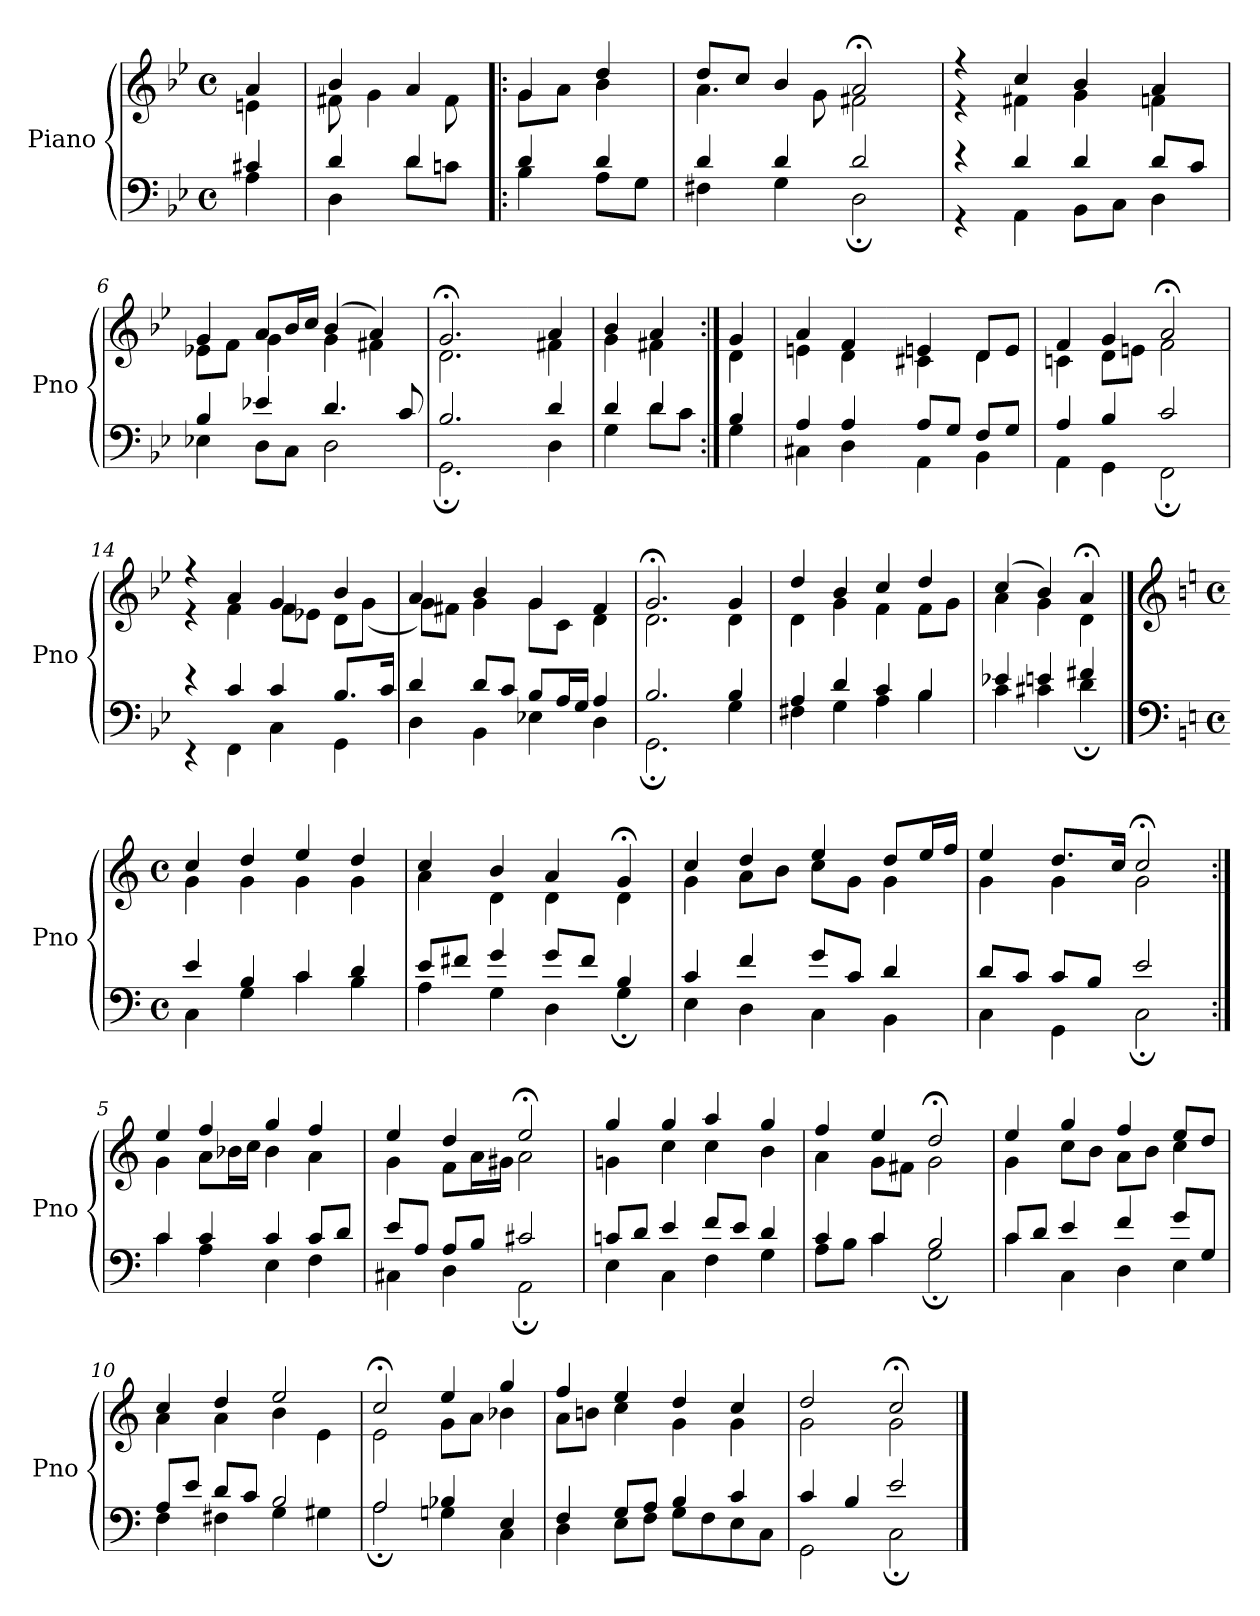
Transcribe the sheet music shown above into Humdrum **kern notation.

**kern	**kern
*part1	*part1
*staff2	*staff1
*I"Piano	*
*I'Pno	*
*clefF4	*clefG2
*k[b-e-]	*k[b-e-]
*M4/4	*M4/4
*met(c)	*met(c)
=1	=1
*^	*^
4c#X/	4A\	4a/	4en\
=2	=2	=2	=2
4d/	4D\	4b-/	8f#X\
.	.	.	4g\
4d/	8d\L	4a/	.
.	8cn\J	.	8f#\
=3!|:	=3!|:	=3!|:	=3!|:
4d/	4B-\	4g/	8g\L
.	.	.	8a\J
4d/	8A\L	4dd/	4b-\
.	8G\J	.	.
=4	=4	=4	=4
4d/	4F#X\	8dd/L	4.a\
.	.	8cc/J	.
4d/	4G\	4b-/	.
.	.	.	8g\
2d/	2D;\	2a;</	2f#X\
=5	=5	=5	=5
4r	4r	4r	4r
4d/	4AA\	4cc/	4f#X\
4d/	8BB-\L	4b-/	4g\
.	8C\J	.	.
8d/L	4D\	4a/	4fn\
8c/J	.	.	.
=6	=6	=6	=6
4B-/	4E-X\	4g/	8e-X\L
.	.	.	8f\J
4e-X/	8D\L	8a/L	4g\
.	8C\J	16b-/L	.
.	.	16cc/JJ	.
4.d/	2D\	(>4b-/	4g\
.	.	4a/)	4f#X\
8c/	.	.	.
=7	=7	=7	=7
2.B-/	2.GG;\	2.g;</	2.d\
=8-	=8-	=8-	=8-
4d/	4D\	4a/	4f#X\
=9	=9	=9	=9
4d/	4G\	4b-/	4g\
4d/	8d\L	4a/	4f#X\
.	8c\J	.	.
=10:|!	=10:|!	=10:|!	=10:|!
4B-/	4G\	4g/	4d\
=11	=11	=11	=11
4A/	4C#X\	4a/	4en\
4A/	4D\	4f/	4d\
=12-	=12-	=12-	=12-
8A/L	4AA\	4en/	4c#X\
8G/J	.	.	.
8F/L	4BB-\	8d/L	4d\
8G/J	.	8e/J	.
=13	=13	=13	=13
4A/	4AA\	4f/	4cn\
4B-/	4GG\	4g/	8d\L
.	.	.	8en\J
2c/	2FF;\	2a;</	2f\
=14	=14	=14	=14
4r	4r	4r	4r
4c/	4FF\	4a/	4f\
4c/	4C\	4g/	8f\L
.	.	.	8e-X\J
8.B-/L	4GG\	4b-/	8d\L
.	.	.	(<8g\J
16c/Jk	.	.	.
=15	=15	=15	=15
4d/	4D\	4a/	8g\L)
.	.	.	8f#X\J
8d/L	4BB-\	4b-/	4g\
8c/J	.	.	.
8B-/L	4E-X\	4g/	8g\L
16A/L	.	.	8c\J
16G/JJ	.	.	.
4A/	4D\	4f#/	4d\
=16	=16	=16	=16
2.B-/	2.GG;\	2.g;</	2.d\
4B-/	4G\	4g/	4d\
=17	=17	=17	=17
4A/	4F#X\	4dd/	4d\
4d/	4G\	4b-/	4g\
4c/	4A\	4cc/	4f\
4B-/	4B-\	4dd/	8f\L
.	.	.	8g\J
=18	=18	=18	=18
4e-X/	4c\	(>4cc/	4a\
4en/	4c#X\	4b-/)	4g\
4f#X/	4d;\	4a;</	4d\
==1	==1	==1	==1
*clefF4	*	*clefG2	*
*k[]	*	*k[]	*
*M4/4	*	*M4/4	*
*met(c)	*	*met(c)	*
4e/	4C\	4cc/	4g\
4B/	4G\	4dd/	4g\
4c/	4c\	4ee/	4g\
4d/	4B\	4dd/	4g\
=2	=2	=2	=2
8e/L	4A\	4cc/	4a\
8f#X/J	.	.	.
4g/	4G\	4b/	4d\
8g/L	4D\	4a/	4d\
8f#/J	.	.	.
4B/	4G;\	4g;</	4d\
=3	=3	=3	=3
4c/	4E\	4cc/	4g\
4f/	4D\	4dd/	8a\L
.	.	.	8b\J
8g/L	4C\	4ee/	8cc\L
8c/J	.	.	8g\J
4d/	4BB\	8dd/L	4g\
.	.	16ee/L	.
.	.	16ff/JJ	.
=4	=4	=4	=4
8d/L	4C\	4ee/	4g\
8c/J	.	.	.
8c/L	4GG\	8.dd/L	4g\
8B/J	.	.	.
.	.	16cc/Jk	.
2e/	2C;\	2cc;</	2g\
=5:|!	=5:|!	=5:|!	=5:|!
4c/	4c\	4ee/	4g\
4c/	4A\	4ff/	8a\L
.	.	.	16b-X\L
.	.	.	16cc\JJ
4c/	4E\	4gg/	4b-\
8c/L	4F\	4ff/	4a\
8d/J	.	.	.
=6	=6	=6	=6
8e/L	4C#X\	4ee/	4g\
8A/J	.	.	.
8A/L	4D\	4dd/	8f\L
8B/J	.	.	16a\L
.	.	.	16g#X\JJ
2c#X/	2AA;\	2ee;</	2a\
=7	=7	=7	=7
8cn/L	4E\	4gg/	4gn\
8d/J	.	.	.
4e/	4C\	4gg/	4cc\
8f/L	4F\	4aa/	4cc\
8e/J	.	.	.
4d/	4G\	4gg/	4b\
=8	=8	=8	=8
4c/	8A\L	4ff/	4a\
.	8B\J	.	.
4c/	4c\	4ee/	8g\L
.	.	.	8f#X\J
2B/	2G;\	2dd;</	2g\
=9	=9	=9	=9
8c/L	4c\	4ee/	4g\
8d/J	.	.	.
4e/	4C\	4gg/	8cc\L
.	.	.	8b\J
4f/	4D\	4ff/	8a\L
.	.	.	8b\J
8g/L	4E\	8ee/L	4cc\
8G/J	.	8dd/J	.
=10	=10	=10	=10
8A/L	4F\	4cc/	4a\
8e/J	.	.	.
8d/L	4F#X\	4dd/	4a\
8c/J	.	.	.
2B/	4G\	2ee/	4b\
.	4G#X\	.	4e\
=11	=11	=11	=11
2A/	2A;\	2cc;</	2e\
4B-X/	4Gn\	4ee/	8g\L
.	.	.	8a\J
4E/	4C\	4gg/	4b-X\
=12	=12	=12	=12
4F/	4D\	4ff/	8a\L
.	.	.	8bn\J
8G/L	8E\L	4ee/	4cc\
8A/J	8F\J	.	.
4B/	8G\L	4dd/	4g\
.	8F\	.	.
4c/	8E\	4cc/	4g\
.	8C\J	.	.
=13	=13	=13	=13
4c/	2GG\	2dd/	2g\
4B/	.	.	.
2e/	2C;\	2cc;</	2g\
*v	*v	*	*
*	*v	*v
==	==
*-	*-
